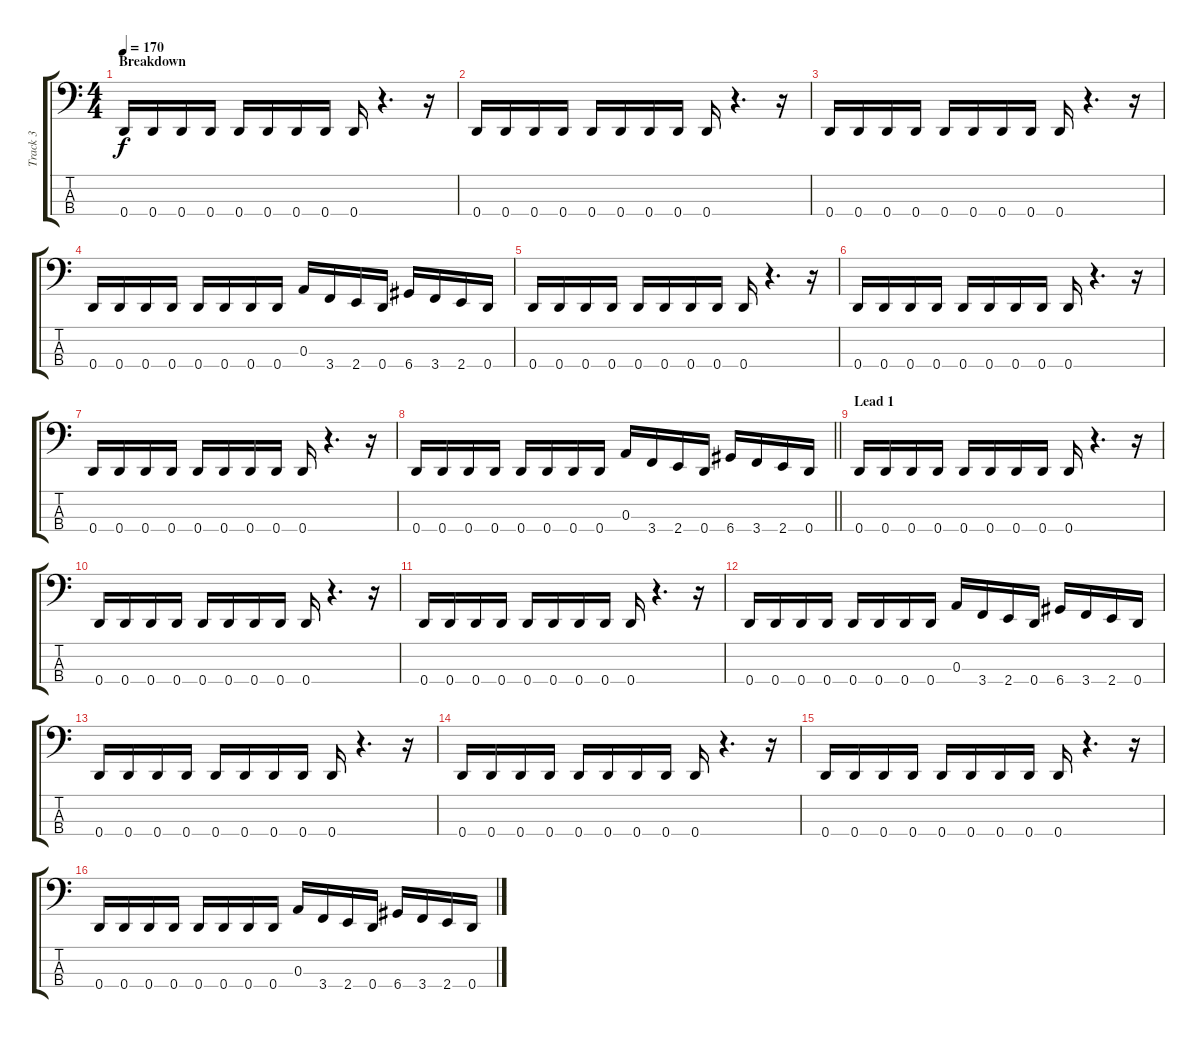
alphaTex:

\track ("Track 3" "Track 3") {instrument electricbasspick}
\staff {score tabs}
\tuning (G2 D2 A1 D1) {hide}
\ts (4 4)
\section ("" "Breakdown")
\tempo 170
\clef f4
\ks c
0.4.16{dy f} 0.4.16 0.4.16 0.4.16 0.4.16 0.4.16 0.4.16 0.4.16 0.4.16 r.4{d} r.16 |
0.4.16 0.4.16 0.4.16 0.4.16 0.4.16 0.4.16 0.4.16 0.4.16 0.4.16 r.4{d} r.16 |
0.4.16 0.4.16 0.4.16 0.4.16 0.4.16 0.4.16 0.4.16 0.4.16 0.4.16 r.4{d} r.16 |
0.4.16 0.4.16 0.4.16 0.4.16 0.4.16 0.4.16 0.4.16 0.4.16 0.3.16 3.4.16 2.4.16 0.4.16 6.4.16 3.4.16 2.4.16 0.4.16 |
0.4.16 0.4.16 0.4.16 0.4.16 0.4.16 0.4.16 0.4.16 0.4.16 0.4.16 r.4{d} r.16 |
0.4.16 0.4.16 0.4.16 0.4.16 0.4.16 0.4.16 0.4.16 0.4.16 0.4.16 r.4{d} r.16 |
0.4.16 0.4.16 0.4.16 0.4.16 0.4.16 0.4.16 0.4.16 0.4.16 0.4.16 r.4{d} r.16 |
\barLineRight lightlight
0.4.16 0.4.16 0.4.16 0.4.16 0.4.16 0.4.16 0.4.16 0.4.16 0.3.16 3.4.16 2.4.16 0.4.16 6.4.16 3.4.16 2.4.16 0.4.16 |
\section ("" "Lead 1")
0.4.16 0.4.16 0.4.16 0.4.16 0.4.16 0.4.16 0.4.16 0.4.16 0.4.16 r.4{d} r.16 |
0.4.16 0.4.16 0.4.16 0.4.16 0.4.16 0.4.16 0.4.16 0.4.16 0.4.16 r.4{d} r.16 |
0.4.16 0.4.16 0.4.16 0.4.16 0.4.16 0.4.16 0.4.16 0.4.16 0.4.16 r.4{d} r.16 |
0.4.16 0.4.16 0.4.16 0.4.16 0.4.16 0.4.16 0.4.16 0.4.16 0.3.16 3.4.16 2.4.16 0.4.16 6.4.16 3.4.16 2.4.16 0.4.16 |
0.4.16 0.4.16 0.4.16 0.4.16 0.4.16 0.4.16 0.4.16 0.4.16 0.4.16 r.4{d} r.16 |
0.4.16 0.4.16 0.4.16 0.4.16 0.4.16 0.4.16 0.4.16 0.4.16 0.4.16 r.4{d} r.16 |
0.4.16 0.4.16 0.4.16 0.4.16 0.4.16 0.4.16 0.4.16 0.4.16 0.4.16 r.4{d} r.16 |
0.4.16 0.4.16 0.4.16 0.4.16 0.4.16 0.4.16 0.4.16 0.4.16 0.3.16 3.4.16 2.4.16 0.4.16 6.4.16 3.4.16 2.4.16 0.4.16
